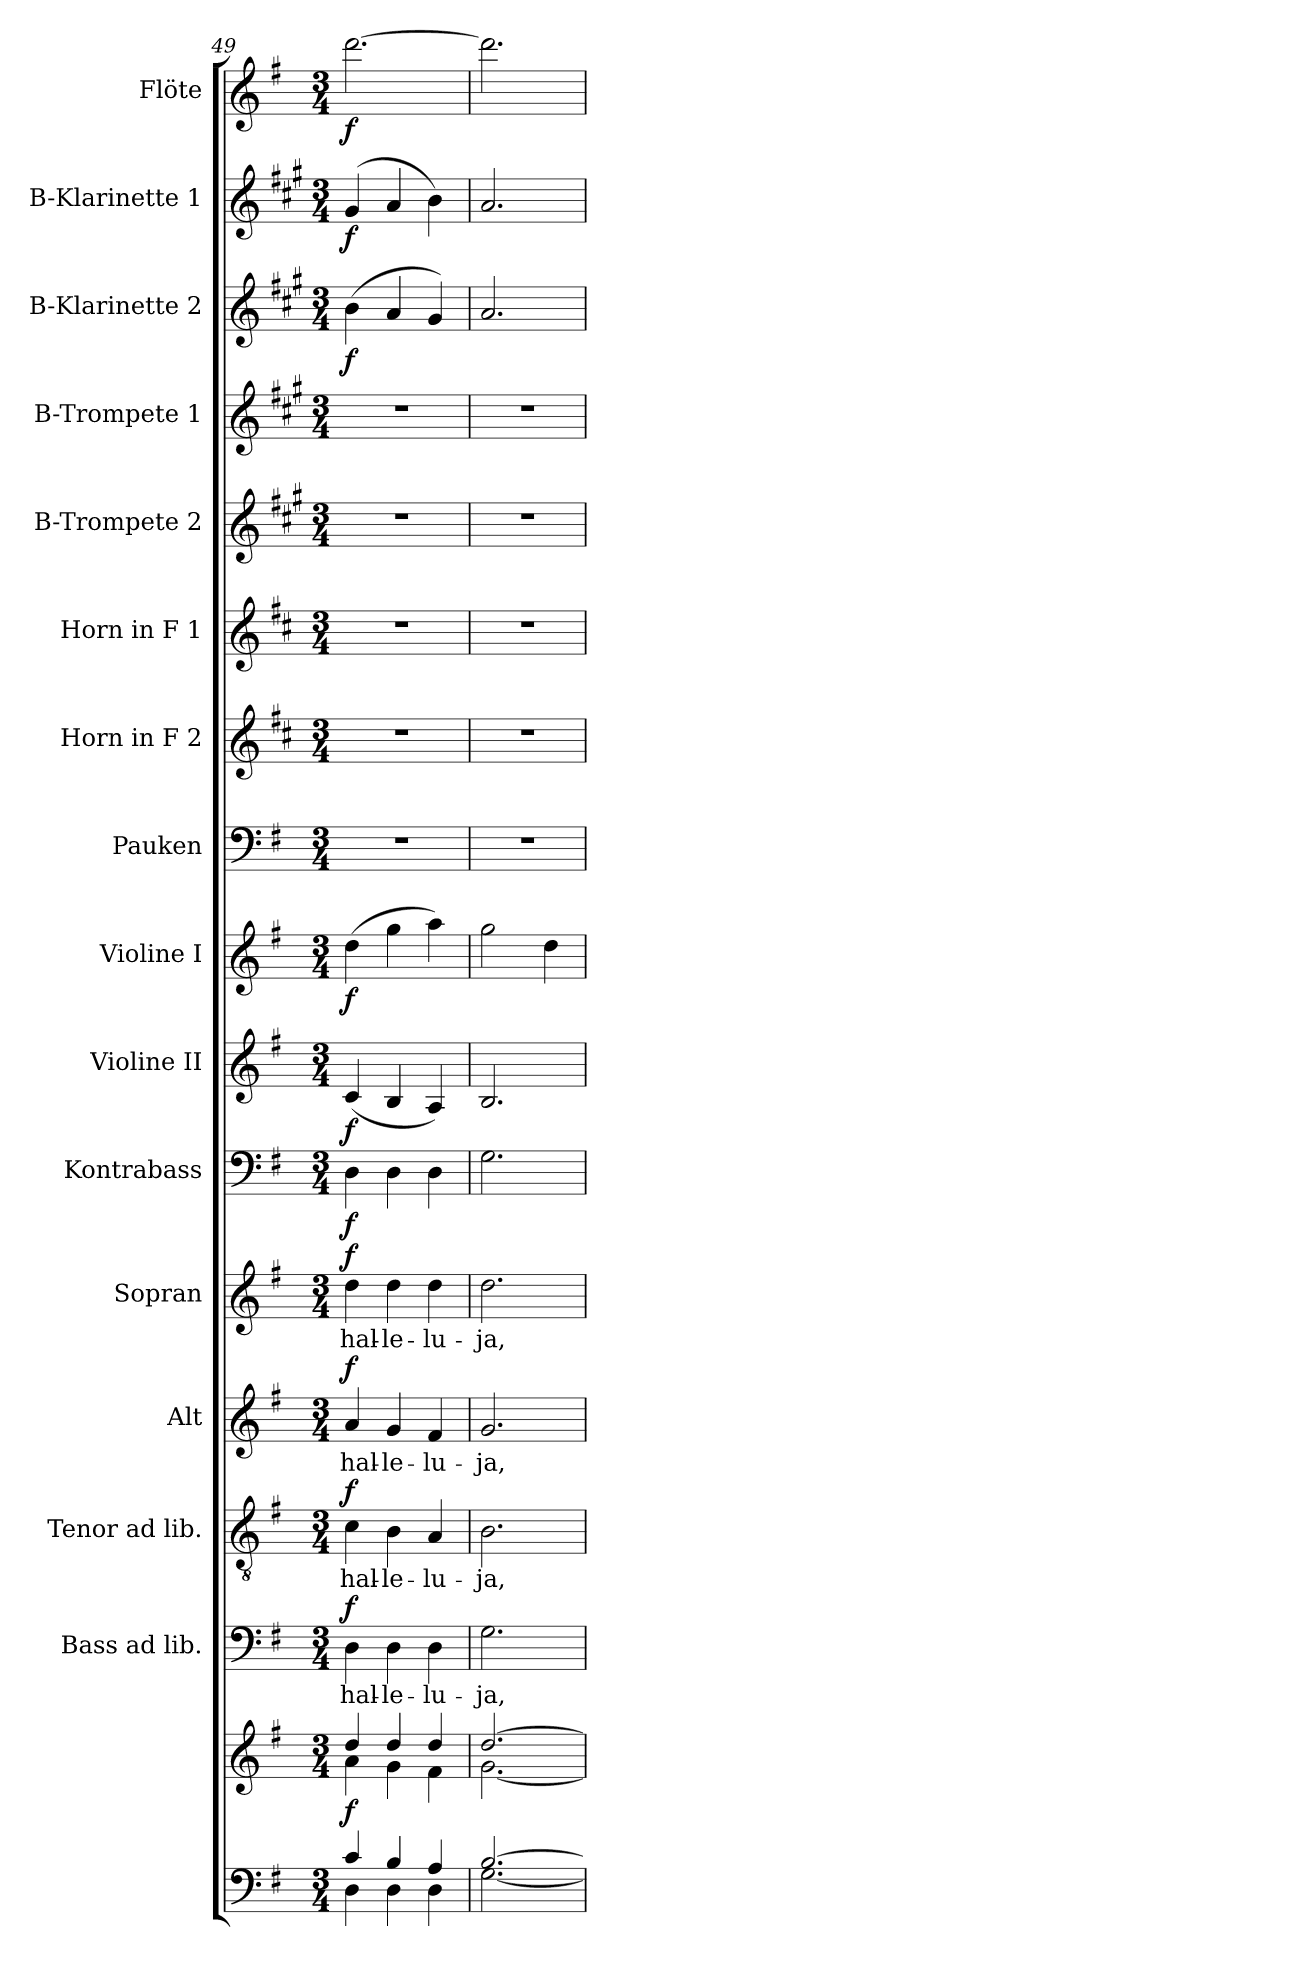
**kern	**kern	**dynam	**kern	**text	**dynam	**kern	**text	**dynam	**kern	**text	**dynam	**kern	**text	**dynam	**kern	**dynam	**kern	**dynam	**kern	**dynam	**kern	**kern	**kern	**kern	**kern	**kern	**dynam	**kern	**dynam	**kern	**dynam
*part16	*part16	*part16	*part15	*part15	*part15	*part14	*part14	*part14	*part13	*part13	*part13	*part12	*part12	*part12	*part11	*part11	*part10	*part10	*part9	*part9	*part8	*part7	*part6	*part5	*part4	*part3	*part3	*part2	*part2	*part1	*part1
*staff17	*staff16	*staff16/17	*staff15	*staff15	*staff15	*staff14	*staff14	*staff14	*staff13	*staff13	*staff13	*staff12	*staff12	*staff12	*staff11	*staff11	*staff10	*staff10	*staff9	*staff9	*staff8	*staff7	*staff6	*staff5	*staff4	*staff3	*staff3	*staff2	*staff2	*staff1	*staff1
*	*	*	*I"Bass ad lib.	*	*	*I"Tenor ad lib.	*	*	*I"Alt	*	*	*I"Sopran	*	*	*I"Kontrabass	*	*I"Violine II	*	*I"Violine I	*	*I"Pauken	*I"Horn in F 2	*I"Horn in F 1	*I"B-Trompete 2	*I"B-Trompete 1	*I"B-Klarinette 2	*	*I"B-Klarinette 1	*	*I"Flöte	*
*	*	*	*I'B.	*	*	*I'T.	*	*	*I'A.	*	*	*I'S.	*	*	*I'Kb.	*	*I'Vl. II	*	*I'Vl. I	*	*I'Pk.	*	*I'Hr. 1	*I'B Trp. 2	*I'B Trp. 1	*I'B Kl. 2	*	*I'B Kl. 1	*	*I'Fl.	*
*clefF4	*clefG2	*	*clefF4	*	*	*clefGv2	*	*	*clefG2	*	*	*clefG2	*	*	*clefF4	*	*clefG2	*	*clefG2	*	*clefF4	*clefG2	*clefG2	*clefG2	*clefG2	*clefG2	*	*clefG2	*	*clefG2	*
*	*	*	*	*	*	*	*	*	*	*	*	*	*	*	*ITrd7c12	*	*	*	*	*	*	*ITrd4c7	*ITrd4c7	*ITrd1c2	*ITrd1c2	*ITrd1c2	*	*ITrd1c2	*	*	*
*k[f#]	*k[f#]	*	*k[f#]	*	*	*k[f#]	*	*	*k[f#]	*	*	*k[f#]	*	*	*k[f#]	*	*k[f#]	*	*k[f#]	*	*k[f#]	*k[f#]	*k[f#]	*k[f#]	*k[f#]	*k[f#]	*	*k[f#]	*	*k[f#]	*
*G:	*G:	*	*G:	*	*	*G:	*	*	*G:	*	*	*G:	*	*	*G:	*	*G:	*	*G:	*	*G:	*G:	*G:	*G:	*G:	*G:	*	*G:	*	*G:	*
*M3/4	*M3/4	*	*M3/4	*	*	*M3/4	*	*	*M3/4	*	*	*M3/4	*	*	*M3/4	*	*M3/4	*	*M3/4	*	*M3/4	*M3/4	*M3/4	*M3/4	*M3/4	*M3/4	*	*M3/4	*	*M3/4	*
=49	=49	=49	=49	=49	=49	=49	=49	=49	=49	=49	=49	=49	=49	=49	=49	=49	=49	=49	=49	=49	=49	=49	=49	=49	=49	=49	=49	=49	=49	=49	=49
*^	*^	*	*	*	*	*	*	*	*	*	*	*	*	*	*	*	*	*	*	*	*	*	*	*	*	*	*	*	*	*	*
!	!	!	!	!LO:DY:b	!	!LO:LY:b	!LO:DY:a	!	!LO:LY:b	!LO:DY:a	!	!LO:LY:b	!LO:DY:a	!	!LO:LY:b	!LO:DY:a	!	!LO:DY:b	!	!LO:DY:b	!	!LO:DY:b	!	!	!	!	!	!	!LO:DY:b	!	!LO:DY:b	!	!LO:DY:b
4c/	4D\	4dd/	4a\	f	4D\	hal-	f	4c\	hal-	f	4a/	hal-	f	4dd\	hal-	f	4DD\	f	(<4c/	f	(>4dd\	f	2.r	2.r	2.r	2.r	2.r	(>4a\	f	(4f#/	f	[2.ddd\	f
!	!	!	!	!	!	!LO:LY:b	!	!	!LO:LY:b	!	!	!LO:LY:b	!	!	!LO:LY:b	!	!	!	!	!	!	!	!	!	!	!	!	!	!	!	!	!	!
4B/	4D\	4dd/	4g\	.	4D\	-le-	.	4B\	-le-	.	4g/	-le-	.	4dd\	-le-	.	4DD\	.	4B/	.	4gg\	.	.	.	.	.	.	4g/	.	4g/	.	.	.
!	!	!	!	!	!	!LO:LY:b	!	!	!LO:LY:b	!	!	!LO:LY:b	!	!	!LO:LY:b	!	!	!	!	!	!	!	!	!	!	!	!	!	!	!	!	!	!
4A/	4D\	4dd/	4f#\	.	4D\	-lu-	.	4A/	-lu-	.	4f#/	-lu-	.	4dd\	-lu-	.	4DD\	.	4A/)	.	4aa\)	.	.	.	.	.	.	4f#/)	.	4a\)	.	.	.
=50	=50	=50	=50	=50	=50	=50	=50	=50	=50	=50	=50	=50	=50	=50	=50	=50	=50	=50	=50	=50	=50	=50	=50	=50	=50	=50	=50	=50	=50	=50	=50	=50	=50
!	!	!	!	!	!	!LO:LY:b	!	!	!LO:LY:b	!	!	!LO:LY:b	!	!	!LO:LY:b	!	!	!	!	!	!	!	!	!	!	!	!	!	!	!	!	!	!
[>2.B/	[<2.G\	[>2.dd/	[<2.g\	.	2.G\	-ja,	.	2.B\	-ja,	.	2.g/	-ja,	.	2.dd\	-ja,	.	2.GG\	.	2.B/	.	2gg\	.	2.r	2.r	2.r	2.r	2.r	2.g/	.	2.g/	.	2.ddd\]	.
.	.	.	.	.	.	.	.	.	.	.	.	.	.	.	.	.	.	.	.	.	4dd\	.	.	.	.	.	.	.	.	.	.	.	.
*v	*v	*	*	*	*	*	*	*	*	*	*	*	*	*	*	*	*	*	*	*	*	*	*	*	*	*	*	*	*	*	*	*	*
*	*v	*v	*	*	*	*	*	*	*	*	*	*	*	*	*	*	*	*	*	*	*	*	*	*	*	*	*	*	*	*	*	*
=	=	=	=	=	=	=	=	=	=	=	=	=	=	=	=	=	=	=	=	=	=	=	=	=	=	=	=	=	=	=	=
*-	*-	*-	*-	*-	*-	*-	*-	*-	*-	*-	*-	*-	*-	*-	*-	*-	*-	*-	*-	*-	*-	*-	*-	*-	*-	*-	*-	*-	*-	*-	*-
